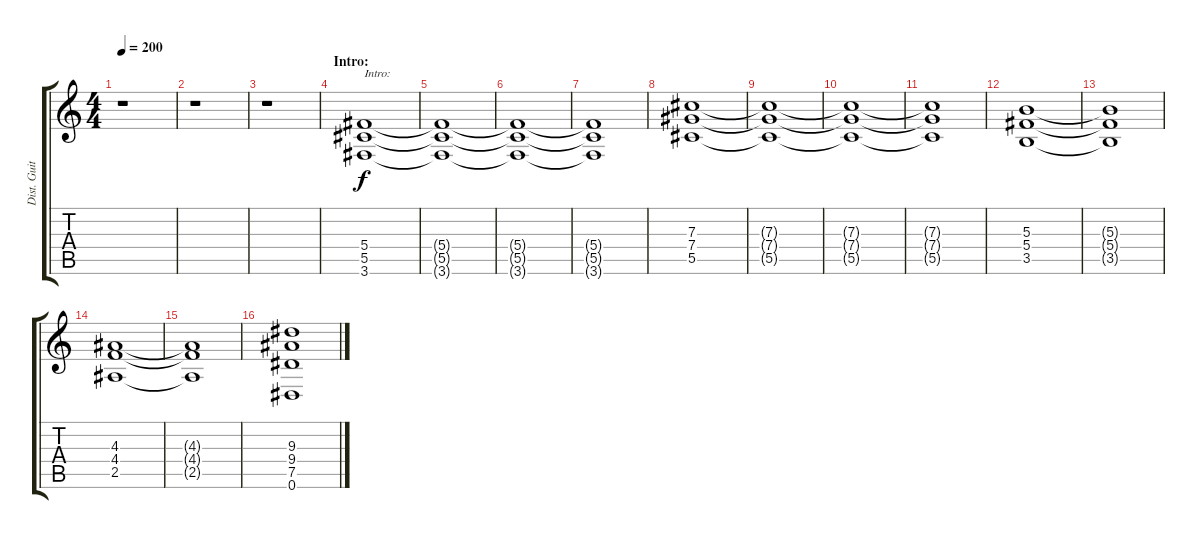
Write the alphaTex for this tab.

\track ("Dist. Guitar 1" "Dist. Guit") {instrument distortionguitar}
\staff {score tabs}
\tuning (Eb4 Bb3 Gb3 Db3 Ab2 Eb2) {hide}
\ts (4 4)
\tempo 200
\clef g2
\ks c
r.1{dy f volume 10 instrument distortionguitar} |
r.1 |
r.1 |
\section ("" "Intro:")
(5.4 5.5 3.6).1{txt "Intro:"} |
(5.4{t} 5.5{t} 3.6{t}).1 |
(5.4{t} 5.5{t} 3.6{t}).1 |
(5.4{t} 5.5{t} 3.6{t}).1 |
(7.3 7.4 5.5).1 |
(7.3{t} 7.4{t} 5.5{t}).1 |
(7.3{t} 7.4{t} 5.5{t}).1 |
(7.3{t} 7.4{t} 5.5{t}).1 |
(5.3 5.4 3.5).1 |
(5.3{t} 5.4{t} 3.5{t}).1 |
(4.3 4.4 2.5).1 |
(4.3{t} 4.4{t} 2.5{t}).1 |
(9.3 9.4 7.5 0.6).1
